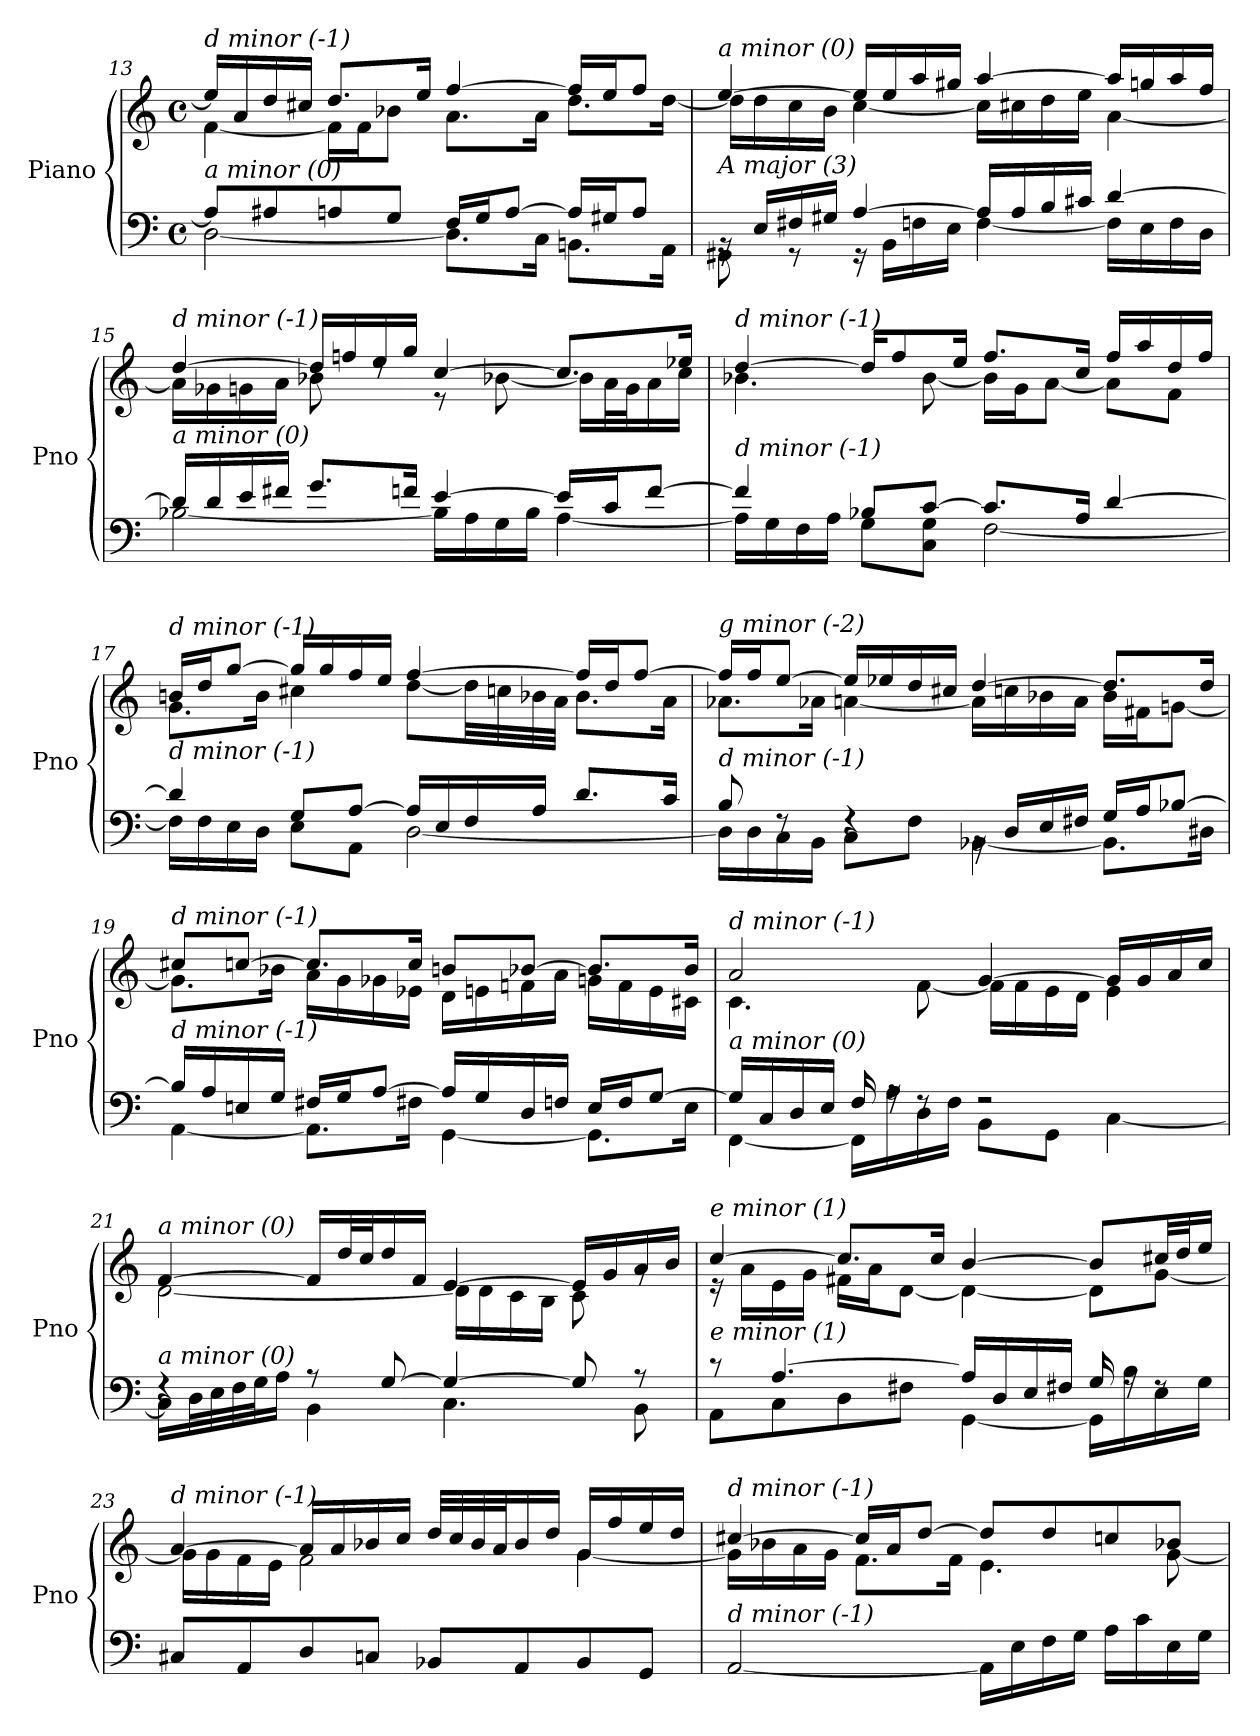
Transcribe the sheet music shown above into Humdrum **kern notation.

**kern	**kern
*part1	*part1
*staff2	*staff1
*I"Piano	*
*I'Pno	*
*clefF4	*clefG2
*k[]	*k[]
*M4/4	*M4/4
*met(c)	*met(c)
=13	=13
*^	*^
!	!	!LO:TX:i:t=d minor (-1)	!
!LO:TX:i:t=a minor (0)	!	!	!
8A/L]	[2D\	16ee/LL]	[4f\
.	.	16a/	.
8A#Xi/	.	16dd/	.
.	.	16cc#X/JJ	.
8A/	.	8.dd/L	16f\LL]
.	.	.	16f\J
8G/J	.	.	8b-X\J
.	.	16ee/Jk	.
16F/LL	8.D\L]	[4ff/	8.a\L
16G/J	.	.	.
[8A/J	.	.	.
.	16C\Jk	.	16a\Jk
16A/LL]	8.BBn\L	16ff/LL]	8.dd\L
16G#X/J	.	16ee/J	.
8A/J	.	8ff/J	.
.	16AA\Jk	.	[16dd\Jk
!!LO:LB:g=z	!!
=14	=14	=14	=14
!	!	!LO:TX:i:t=a minor (0)	!
!LO:TX:i:t=A major (3)	!	!	!
16rBB	8GG#X\	[4ee/	16dd\LL]
16E/LL	.	.	16dd\
16F#X/	8r	.	16cc\
16G#X/JJ	.	.	16b\JJ
[4A/	16r	16ee/LL]	[4cc\
.	16BB\LL	16ee/	.
.	16Fn\	16aa/	.
.	16E\JJ	16gg#X/JJ	.
16A/LL]	[4F\	[4aa/	16cc\LL]
16A/	.	.	16cc#X\
16B/	.	.	16dd\
16c#X/JJ	.	.	16ee\JJ
[4d/	16F\LL]	16aa/LL]	[4a\
.	16E\	16ggn/	.
.	16F\	16aa/	.
.	16D\JJ	16ff/JJ	.
=15	=15	=15	=15
!	!	!LO:TX:i:t=d minor (-1)	!
!LO:TX:i:t=a minor (0)	!	!	!
16d/LL]	[2B-X\	[4dd/	16a\LL]
16d/	.	.	16g-Xi\
16e/	.	.	16g\
16f#X/JJ	.	.	16a\JJ
8.g/L	.	16dd/LL]	8b-X\
.	.	16ffn/	.
.	.	16ee/	8rdd
16fn/Jk	.	16gg/JJ	.
[4e/	16B-\LL]	[4cc/	8r
.	16A\	.	.
.	16G\	.	[8b-X\
.	16B-\JJ	.	.
16e/LL]	[4A\	8.cc/L]	16b-\LL]
16c/J	.	.	32a\L
.	.	.	32g\J
[8f/J	.	.	16a\
.	.	16ee-X/Jk	16cc\JJ
!!LO:LB:g=z	!!
=16	=16	=16	=16
!	!	!LO:TX:i:t=d minor (-1)	!
!LO:TX:i:t=d minor (-1)	!	!	!
4f/]	16A\LL]	[4dd/	4.b-X\
.	16G\	.	.
.	16F\	.	.
.	16A\JJ	.	.
8B-X/L	8G\L	16dd/KL]	.
.	.	8ff/	.
[8c/J	8C\ 8G\J	.	[8b-\
.	.	16ee/Jk	.
8.c/L]	[2F\	8.ff/L	16b-\LL]
.	.	.	16g\J
.	.	.	[8a\J
16A/Jk	.	16cc/Jk	.
[4d/	.	16ff/LL	8a\L]
.	.	16aa/	.
.	.	16dd/	8f\J
.	.	16ff/JJ	.
=17	=17	=17	=17
!	!	!LO:TX:i:t=d minor (-1)	!
!LO:TX:i:t=d minor (-1)	!	!	!
4d/]	16F\LL]	16bn/LL	8.g\L
.	16F\	16dd/J	.
.	16E\	[8gg/J	.
.	16D\JJ	.	16b\Jk
8G/L	8E\L	16gg/LL]	4cc#X\
.	.	16gg/	.
[8A/J	8AA\J	16ff/	.
.	.	16ee/JJ	.
16A/LL]	[2D\	[4ff/	[8dd\L
16E/	.	.	.
16F/	.	.	32dd\LL]
.	.	.	32ccn\
16A/JJ	.	.	32b-X\
.	.	.	32a\JJJ
8.d/L	.	16ff/LL]	8.b-\L
.	.	16dd/J	.
.	.	[8ff/J	.
16c/Jk	.	.	16a\Jk
!!LO:LB:g=z	!!
=18	=18	=18	=18
!	!	!LO:TX:i:t=g minor (-2)	!
!LO:TX:i:t=d minor (-1)	!	!	!
8B/	16D\LL]	16ff/LL]	8.a-Xi\L
.	16D\	16ff/J	.
8rF	16C\	[8ee/J	.
.	16BB\JJ	.	16a-Xi\Jk
4rF	8C\L	16ee/LL]	[4a\
.	.	16ee-X/	.
.	8F\J	16dd/	.
.	.	16cc#Xj/JJ	.
16rBB	[4BB-X\	[4dd/	16a\LL]
16D/LL	.	.	16ccn\
16E/	.	.	16b-X\
16F#X/JJ	.	.	16a\JJ
16G/LL	8.BB-\L]	8.dd/L]	16b-\LL
16A/J	.	.	16f#X\J
[8B-X/J	.	.	[8gn\J
.	16D#Xi\Jk	16dd/Jk	.
=19	=19	=19	=19
!	!	!LO:TX:i:t=d minor (-1)	!
!LO:TX:i:t=d minor (-1)	!	!	!
16B-/LL]	[4AA\	8cc#X/L	8.g\L]
16A/	.	.	.
16En/	.	[8ccn/J	.
16G/JJ	.	.	16b-X\Jk
16F#X/LL	8.AA\L]	8.cc/L]	16a\LL
16G/J	.	.	16g\
[8A/J	.	.	16g-Xi\
.	16F#X\Jk	16cc/Jk	16e-X\JJ
16A/LL]	[4GG\	8bn/L	16d\LL
16G/	.	.	16en\
16D/	.	[8b-X/J	16fn\
16Fn/JJ	.	.	16a\JJ
16E/LL	8.GG\L]	8.b-/L]	16g\LL
16F/J	.	.	16f\
[8G/J	.	.	16e\
.	16E\Jk	16b-/Jk	16c#Xi\JJ
!!LO:LB:g=z	!!
=20	=20	=20	=20
!	!	!LO:TX:i:t=d minor (-1)	!
!LO:TX:i:t=a minor (0)	!	!	!
16G/LL]	[4FF\	2a/	4.c\
16C/	.	.	.
16D/	.	.	.
16E/JJ	.	.	.
16F/	16FF\LL]	.	.
16rA	16A\	.	.
8rF	16D\	.	[8f\
.	16F\JJ	.	.
2r	8BB\L	[4g/	16f\LL]
.	.	.	16f\
.	8GG\J	.	16e\
.	.	.	16d\JJ
.	[4C\	16g/LL]	4e\
.	.	16g/	.
.	.	16a/	.
.	.	16cc/JJ	.
=21	=21	=21	=21
!	!	!LO:TX:i:t=a minor (0)	!
!LO:TX:i:t=a minor (0)	!	!	!
4rF	16C\LL]	[4f/	[2d\
.	32D\L	.	.
.	32E\	.	.
.	32F\	.	.
.	32G\J	.	.
.	16A\JJ	.	.
8r	4BB\	16f/LL]	.
.	.	32dd/L	.
.	.	32cc/J	.
[8G/	.	16dd/	.
.	.	16f/JJ	.
4G/_	4.C\	[4e/	16d\LL]
.	.	.	16d\
.	.	.	16c\
.	.	.	16B\JJ
8G/]	.	16e/LL]	8c\
.	.	16g/	.
8r	8BB\	16a/	8rg
.	.	16b/JJ	.
!!LO:PB:g=z	!!
=22	=22	=22	=22
!	!	!LO:TX:i:t=e minor (1)	!
!LO:TX:i:t=e minor (1)	!	!	!
8r	8AA\L	[4cc/	16r
.	.	.	16a\LL
[4.A/	8C\	.	16e\
.	.	.	16g\JJ
.	8D\	8.cc/L]	16f#X\LL
.	.	.	16a\J
.	8F#X\J	.	[8d\J
.	.	16cc/Jk	.
16A/LL]	[4GG\	[4b/	4d\_
16D/	.	.	.
16E/	.	.	.
16F#X/JJ	.	.	.
16G/	16GG\LL]	8b/L]	8d\L]
16rA	16B\	.	.
8rF	16E\	32cc#X/LL	[8g\J
.	.	32dd/J	.
.	16G\JJ	16ee/JJ	.
=23	=23	=23	=23
!	!	!LO:TX:i:t=d minor (-1)	!
!LO:TX:i:t=d minor (-1)	!	!	!
*v	*v	*	*
8C#X/L	[4a/	16g\LL]
.	.	16g\
8AA/	.	16f\
.	.	16e\JJ
8D/	16a/LL]	2f\
.	16a/	.
8Cn/J	16b-X/	.
.	16cc/JJ	.
8BB-X/L	32dd/LLL	.
.	32cc/	.
.	32b-/	.
.	32a/J	.
8AA/	16b-/	.
.	16dd/JJ	.
8BB-/	16g/LL	[4g\
.	16ff/	.
8GG/J	16ee/	.
.	16dd/JJ	.
!!LO:LB:g=z	!!
=24	=24	=24
!	!LO:TX:i:t=d minor (-1)	!
!LO:TX:i:t=d minor (-1)	!	!
[2AA/	[4cc#X/	16g\LL]
.	.	16b-X\
.	.	16a\
.	.	16g\JJ
.	16cc#/LL]	8.f\L
.	16a/J	.
.	[8dd/J	.
.	.	16f\Jk
16AA\LL]	8dd/L]	4.e\
16E\	.	.
16F\	8dd/	.
16G\JJ	.	.
16A\LL	8ccn/	.
16c\	.	.
16E\	8b-X/J	[8g\
16G\JJ	.	.
*	*v	*v
=	=
*-	*-
